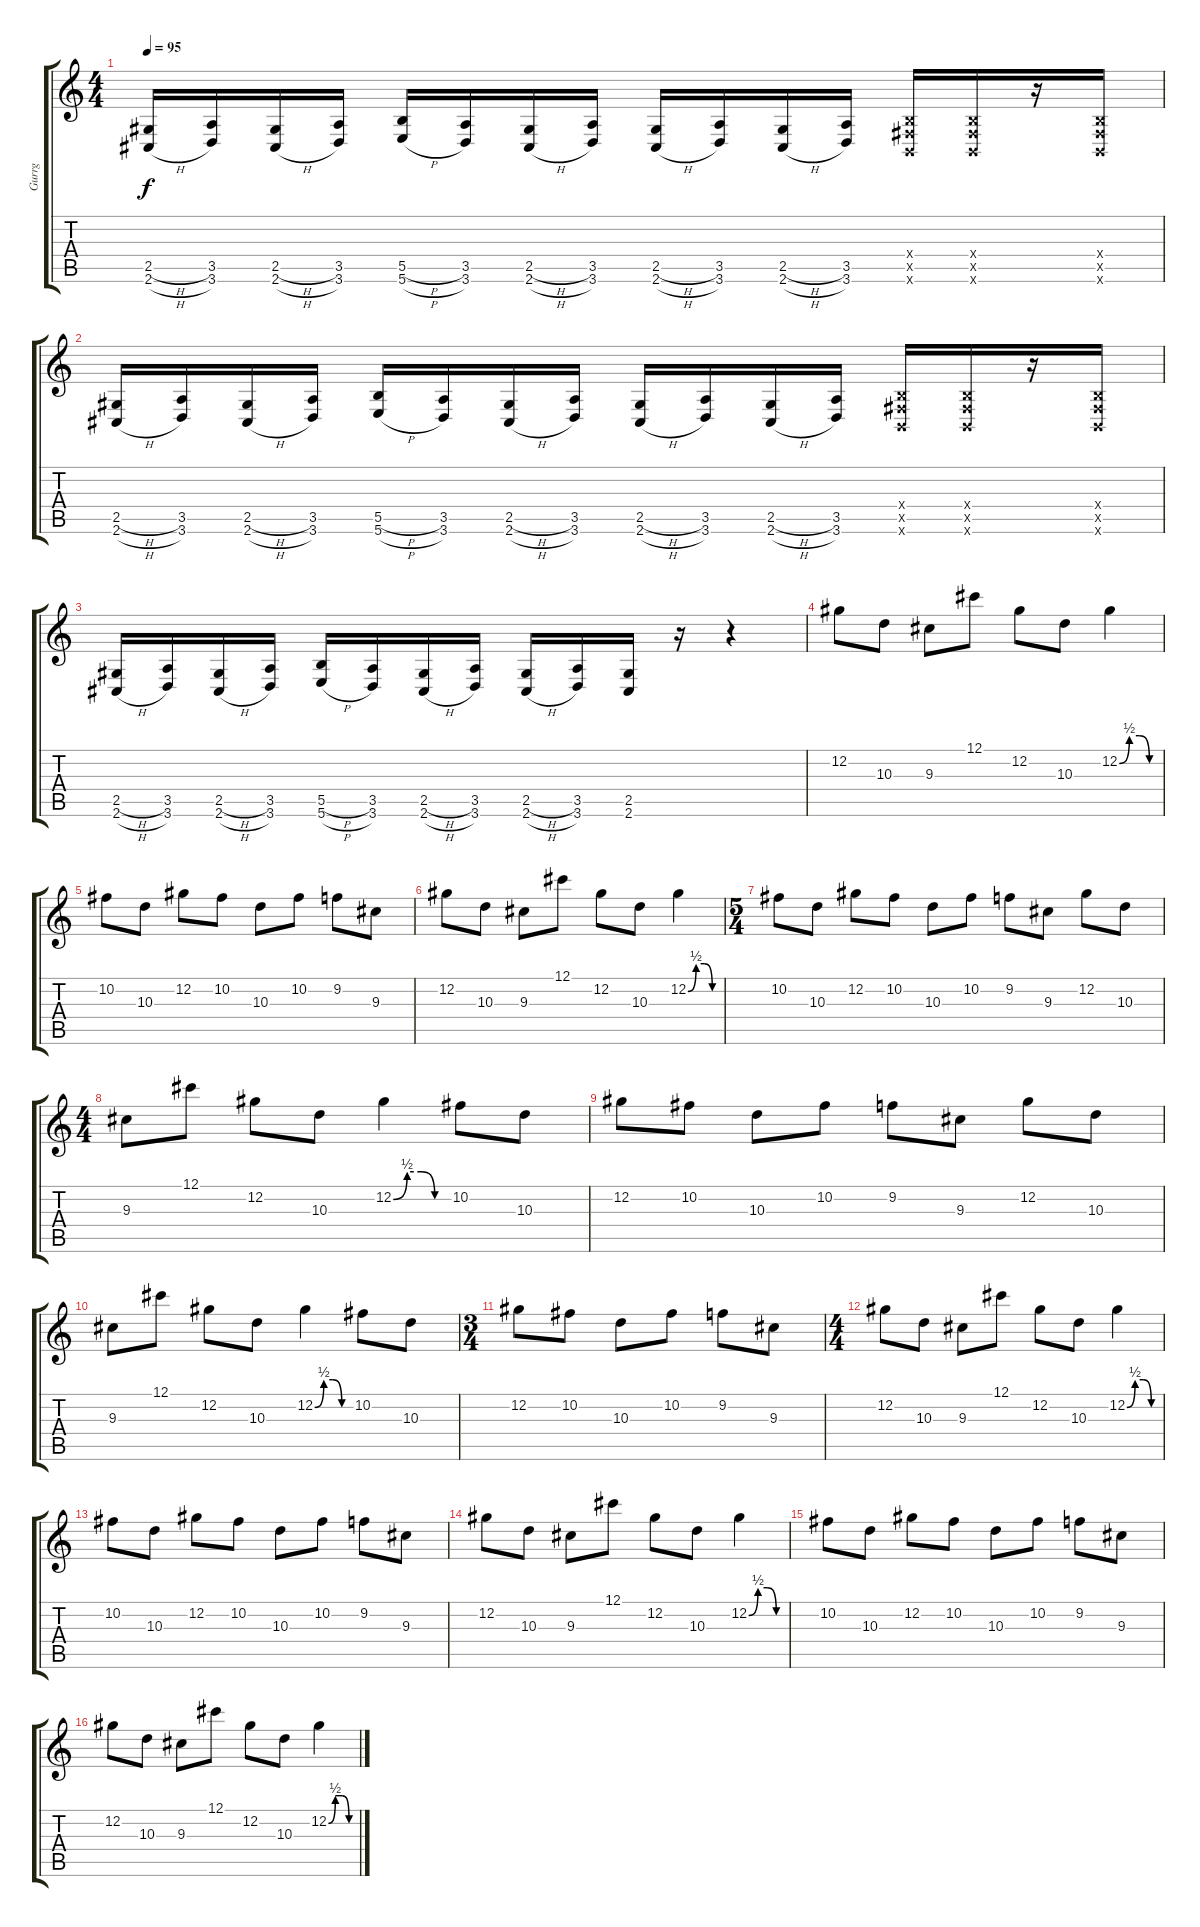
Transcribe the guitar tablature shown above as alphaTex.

\track ("Gurrg" "Gurrg") {instrument electricguitarclean}
\staff {score tabs}
\tuning (Db4 Ab3 E3 B2 Gb2 B1) {hide}
\ts (4 4)
\tempo 95
\clef g2
\ks c
(2.5{h} 2.6{h}).16{dy f} (3.5 3.6).16 (2.5{h} 2.6{h}).16 (3.5 3.6).16 (5.5{h} 5.6{h}).16 (3.5 3.6).16 (2.5{h} 2.6{h}).16 (3.5 3.6).16 (2.5{h} 2.6{h}).16 (3.5 3.6).16 (2.5{h} 2.6{h}).16 (3.5 3.6).16 (0.4{x} 0.5{x} 0.6{x}).16 (0.4{x} 0.5{x} 0.6{x}).16 r.16 (0.4{x} 0.5{x} 0.6{x}).16 |
(2.5{h} 2.6{h}).16 (3.5 3.6).16 (2.5{h} 2.6{h}).16 (3.5 3.6).16 (5.5{h} 5.6{h}).16 (3.5 3.6).16 (2.5{h} 2.6{h}).16 (3.5 3.6).16 (2.5{h} 2.6{h}).16 (3.5 3.6).16 (2.5{h} 2.6{h}).16 (3.5 3.6).16 (0.4{x} 0.5{x} 0.6{x}).16 (0.4{x} 0.5{x} 0.6{x}).16 r.16 (0.4{x} 0.5{x} 0.6{x}).16 |
(2.5{h} 2.6{h}).16 (3.5 3.6).16 (2.5{h} 2.6{h}).16 (3.5 3.6).16 (5.5{h} 5.6{h}).16 (3.5 3.6).16 (2.5{h} 2.6{h}).16 (3.5 3.6).16 (2.5{h} 2.6{h}).16 (3.5 3.6).16 (2.5 2.6).16 r.16 r.4 |
12.2.8{instrument electricguitarclean} 10.3.8 9.3.8 12.1.8 12.2.8 10.3.8 12.2{be (custom 0 0 15 2 30 2 45 0 60 0)}.4 |
10.2.8 10.3.8 12.2.8 10.2.8 10.3.8 10.2.8 9.2.8 9.3.8 |
12.2.8 10.3.8 9.3.8 12.1.8 12.2.8 10.3.8 12.2{be (custom 0 0 15 2 30 2 45 0 60 0)}.4 |
\ts (5 4)
10.2.8 10.3.8 12.2.8 10.2.8 10.3.8 10.2.8 9.2.8 9.3.8 12.2.8 10.3.8 |
\ts (4 4)
9.3.8 12.1.8 12.2.8 10.3.8 12.2{be (custom 0 0 15 2 30 2 45 0 60 0)}.4 10.2.8 10.3.8 |
12.2.8 10.2.8 10.3.8 10.2.8 9.2.8 9.3.8 12.2.8 10.3.8 |
9.3.8 12.1.8 12.2.8 10.3.8 12.2{be (custom 0 0 15 2 30 2 45 0 60 0)}.4 10.2.8 10.3.8 |
\ts (3 4)
12.2.8 10.2.8 10.3.8 10.2.8 9.2.8 9.3.8 |
\ts (4 4)
12.2.8 10.3.8 9.3.8 12.1.8 12.2.8 10.3.8 12.2{be (custom 0 0 15 2 30 2 45 0 60 0)}.4 |
10.2.8 10.3.8 12.2.8 10.2.8 10.3.8 10.2.8 9.2.8 9.3.8 |
12.2.8 10.3.8 9.3.8 12.1.8 12.2.8 10.3.8 12.2{be (custom 0 0 15 2 30 2 45 0 60 0)}.4 |
10.2.8 10.3.8 12.2.8 10.2.8 10.3.8 10.2.8 9.2.8 9.3.8 |
12.2.8 10.3.8 9.3.8 12.1.8 12.2.8 10.3.8 12.2{be (custom 0 0 15 2 30 2 45 0 60 0)}.4
